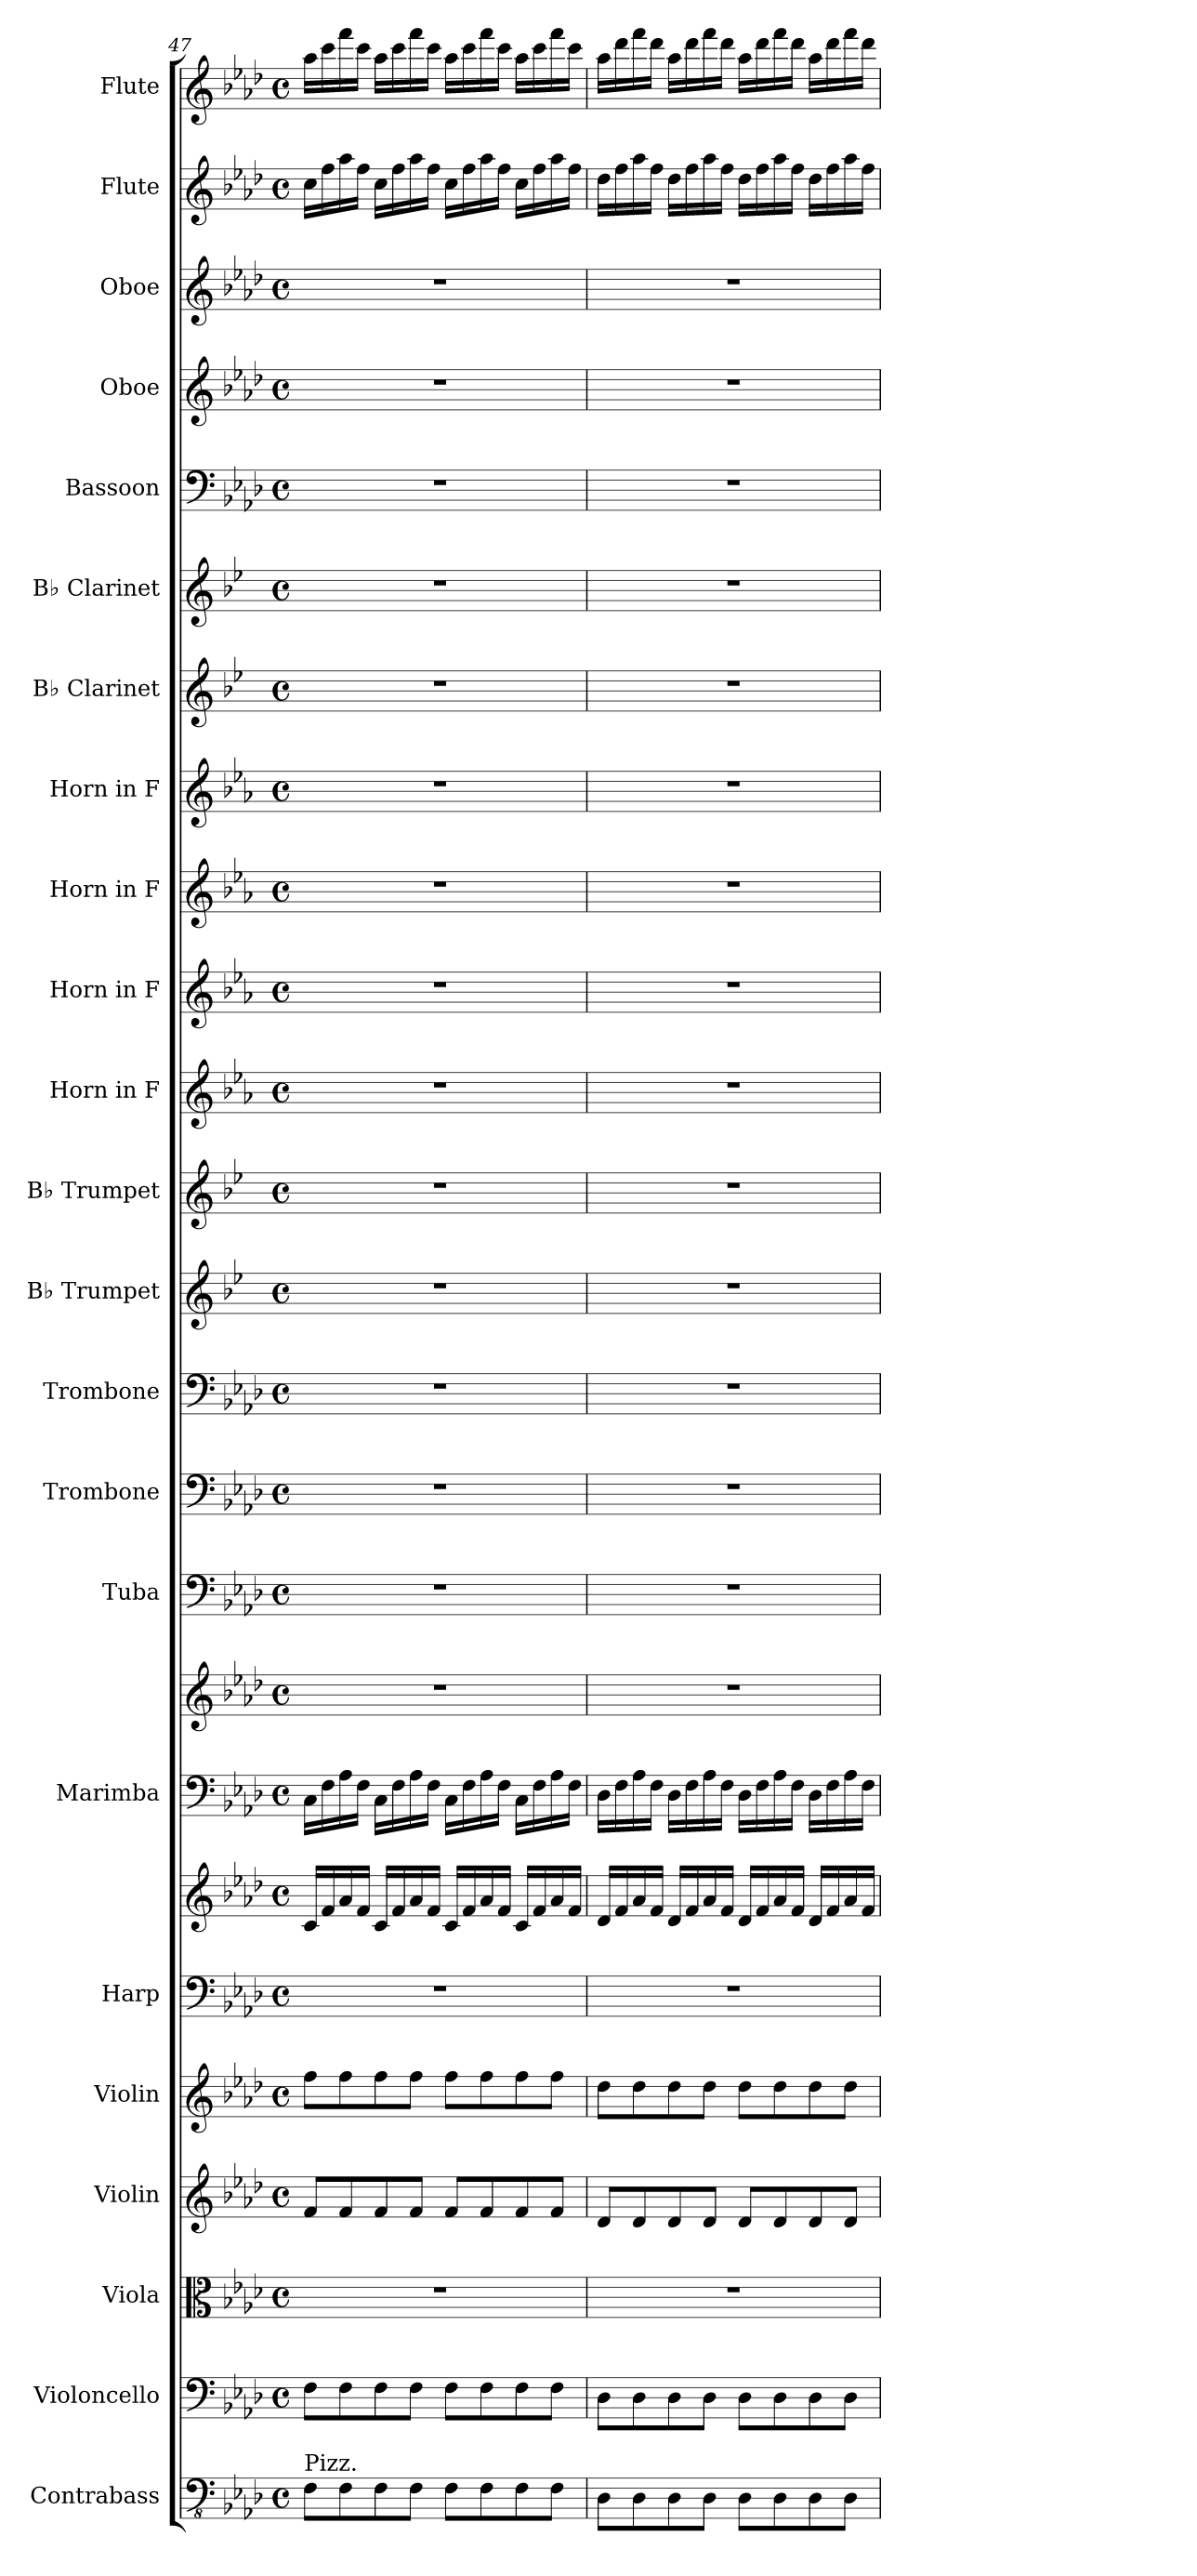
**kern	**kern	**kern	**kern	**kern	**kern	**kern	**kern	**kern	**kern	**kern	**kern	**kern	**kern	**kern	**kern	**kern	**kern	**kern	**kern	**kern	**kern	**kern	**kern	**kern
*part23	*part22	*part21	*part20	*part19	*part18	*part18	*part17	*part17	*part16	*part15	*part14	*part13	*part12	*part11	*part10	*part9	*part8	*part7	*part6	*part5	*part4	*part3	*part2	*part1
*staff25	*staff24	*staff23	*staff22	*staff21	*staff20	*staff19	*staff18	*staff17	*staff16	*staff15	*staff14	*staff13	*staff12	*staff11	*staff10	*staff9	*staff8	*staff7	*staff6	*staff5	*staff4	*staff3	*staff2	*staff1
*I"Contrabass	*I"Violoncello	*I"Viola	*I"Violin	*I"Violin	*I"Harp	*	*I"Marimba	*	*I"Tuba	*I"Trombone	*I"Trombone	*I"B♭ Trumpet	*I"B♭ Trumpet	*I"Horn in F	*I"Horn in F	*I"Horn in F	*I"Horn in F	*I"B♭ Clarinet	*I"B♭ Clarinet	*I"Bassoon	*I"Oboe	*I"Oboe	*I"Flute	*I"Flute
*I'Cb.	*I'Vlc.	*I'Vla.	*I'Vln.	*I'Vln.	*I'Hrp.	*	*I'Mrm.	*	*I'Tba.	*I'Trb.	*I'Trb.	*I'B♭ Tpt.	*I'B♭ Tpt.	*	*	*	*	*I'B♭ Cl.	*I'B♭ Cl.	*I'Bsn.	*I'Ob.	*I'Ob.	*I'Fl.	*I'Fl.
*clefFv4	*clefF4	*clefC3	*clefG2	*clefG2	*clefF4	*clefG2	*clefF4	*clefG2	*clefF4	*clefF4	*clefF4	*clefG2	*clefG2	*clefG2	*clefG2	*clefG2	*clefG2	*clefG2	*clefG2	*clefF4	*clefG2	*clefG2	*clefG2	*clefG2
*	*	*	*	*	*	*	*	*	*	*	*	*ITrd1c2	*ITrd1c2	*ITrd4c7	*ITrd4c7	*ITrd4c7	*ITrd4c7	*ITrd1c2	*ITrd1c2	*	*	*	*	*
*k[b-e-a-d-]	*k[b-e-a-d-]	*k[b-e-a-d-]	*k[b-e-a-d-]	*k[b-e-a-d-]	*k[b-e-a-d-]	*k[b-e-a-d-]	*k[b-e-a-d-]	*k[b-e-a-d-]	*k[b-e-a-d-]	*k[b-e-a-d-]	*k[b-e-a-d-]	*k[b-e-a-d-]	*k[b-e-a-d-]	*k[b-e-a-d-]	*k[b-e-a-d-]	*k[b-e-a-d-]	*k[b-e-a-d-]	*k[b-e-a-d-]	*k[b-e-a-d-]	*k[b-e-a-d-]	*k[b-e-a-d-]	*k[b-e-a-d-]	*k[b-e-a-d-]	*k[b-e-a-d-]
*M4/4	*M4/4	*M4/4	*M4/4	*M4/4	*M4/4	*M4/4	*M4/4	*M4/4	*M4/4	*M4/4	*M4/4	*M4/4	*M4/4	*M4/4	*M4/4	*M4/4	*M4/4	*M4/4	*M4/4	*M4/4	*M4/4	*M4/4	*M4/4	*M4/4
*met(c)	*met(c)	*met(c)	*met(c)	*met(c)	*met(c)	*met(c)	*met(c)	*met(c)	*met(c)	*met(c)	*met(c)	*met(c)	*met(c)	*met(c)	*met(c)	*met(c)	*met(c)	*met(c)	*met(c)	*met(c)	*met(c)	*met(c)	*met(c)	*met(c)
=47	=47	=47	=47	=47	=47	=47	=47	=47	=47	=47	=47	=47	=47	=47	=47	=47	=47	=47	=47	=47	=47	=47	=47	=47
!LO:TX:a:t=Pizz.	!	!	!	!	!	!	!	!	!	!	!	!	!	!	!	!	!	!	!	!	!	!	!	!
8FF\L	8F\L	1r	8f/L	8ff\L	1r	16c/LL	16C\LL	1r	1r	1r	1r	1r	1r	1r	1r	1r	1r	1r	1r	1r	1r	1r	16cc\LL	16aa-\LL
.	.	.	.	.	.	16f/	16F\	.	.	.	.	.	.	.	.	.	.	.	.	.	.	.	16ff\	16ccc\
8FF\	8F\	.	8f/	8ff\	.	16a-/	16A-\	.	.	.	.	.	.	.	.	.	.	.	.	.	.	.	16aa-\	16fff\
.	.	.	.	.	.	16f/JJ	16F\JJ	.	.	.	.	.	.	.	.	.	.	.	.	.	.	.	16ff\JJ	16ccc\JJ
8FF\	8F\	.	8f/	8ff\	.	16c/LL	16C\LL	.	.	.	.	.	.	.	.	.	.	.	.	.	.	.	16cc\LL	16aa-\LL
.	.	.	.	.	.	16f/	16F\	.	.	.	.	.	.	.	.	.	.	.	.	.	.	.	16ff\	16ccc\
8FF\J	8F\J	.	8f/J	8ff\J	.	16a-/	16A-\	.	.	.	.	.	.	.	.	.	.	.	.	.	.	.	16aa-\	16fff\
.	.	.	.	.	.	16f/JJ	16F\JJ	.	.	.	.	.	.	.	.	.	.	.	.	.	.	.	16ff\JJ	16ccc\JJ
8FF\L	8F\L	.	8f/L	8ff\L	.	16c/LL	16C\LL	.	.	.	.	.	.	.	.	.	.	.	.	.	.	.	16cc\LL	16aa-\LL
.	.	.	.	.	.	16f/	16F\	.	.	.	.	.	.	.	.	.	.	.	.	.	.	.	16ff\	16ccc\
8FF\	8F\	.	8f/	8ff\	.	16a-/	16A-\	.	.	.	.	.	.	.	.	.	.	.	.	.	.	.	16aa-\	16fff\
.	.	.	.	.	.	16f/JJ	16F\JJ	.	.	.	.	.	.	.	.	.	.	.	.	.	.	.	16ff\JJ	16ccc\JJ
8FF\	8F\	.	8f/	8ff\	.	16c/LL	16C\LL	.	.	.	.	.	.	.	.	.	.	.	.	.	.	.	16cc\LL	16aa-\LL
.	.	.	.	.	.	16f/	16F\	.	.	.	.	.	.	.	.	.	.	.	.	.	.	.	16ff\	16ccc\
8FF\J	8F\J	.	8f/J	8ff\J	.	16a-/	16A-\	.	.	.	.	.	.	.	.	.	.	.	.	.	.	.	16aa-\	16fff\
.	.	.	.	.	.	16f/JJ	16F\JJ	.	.	.	.	.	.	.	.	.	.	.	.	.	.	.	16ff\JJ	16ccc\JJ
!!LO:PB:g=z
=48	=48	=48	=48	=48	=48	=48	=48	=48	=48	=48	=48	=48	=48	=48	=48	=48	=48	=48	=48	=48	=48	=48	=48	=48
8DD-\L	8D-\L	1r	8d-/L	8dd-\L	1r	16d-/LL	16D-\LL	1r	1r	1r	1r	1r	1r	1r	1r	1r	1r	1r	1r	1r	1r	1r	16dd-\LL	16aa-\LL
.	.	.	.	.	.	16f/	16F\	.	.	.	.	.	.	.	.	.	.	.	.	.	.	.	16ff\	16ddd-\
8DD-\	8D-\	.	8d-/	8dd-\	.	16a-/	16A-\	.	.	.	.	.	.	.	.	.	.	.	.	.	.	.	16aa-\	16fff\
.	.	.	.	.	.	16f/JJ	16F\JJ	.	.	.	.	.	.	.	.	.	.	.	.	.	.	.	16ff\JJ	16ddd-\JJ
8DD-\	8D-\	.	8d-/	8dd-\	.	16d-/LL	16D-\LL	.	.	.	.	.	.	.	.	.	.	.	.	.	.	.	16dd-\LL	16aa-\LL
.	.	.	.	.	.	16f/	16F\	.	.	.	.	.	.	.	.	.	.	.	.	.	.	.	16ff\	16ddd-\
8DD-\J	8D-\J	.	8d-/J	8dd-\J	.	16a-/	16A-\	.	.	.	.	.	.	.	.	.	.	.	.	.	.	.	16aa-\	16fff\
.	.	.	.	.	.	16f/JJ	16F\JJ	.	.	.	.	.	.	.	.	.	.	.	.	.	.	.	16ff\JJ	16ddd-\JJ
8DD-\L	8D-\L	.	8d-/L	8dd-\L	.	16d-/LL	16D-\LL	.	.	.	.	.	.	.	.	.	.	.	.	.	.	.	16dd-\LL	16aa-\LL
.	.	.	.	.	.	16f/	16F\	.	.	.	.	.	.	.	.	.	.	.	.	.	.	.	16ff\	16ddd-\
8DD-\	8D-\	.	8d-/	8dd-\	.	16a-/	16A-\	.	.	.	.	.	.	.	.	.	.	.	.	.	.	.	16aa-\	16fff\
.	.	.	.	.	.	16f/JJ	16F\JJ	.	.	.	.	.	.	.	.	.	.	.	.	.	.	.	16ff\JJ	16ddd-\JJ
8DD-\	8D-\	.	8d-/	8dd-\	.	16d-/LL	16D-\LL	.	.	.	.	.	.	.	.	.	.	.	.	.	.	.	16dd-\LL	16aa-\LL
.	.	.	.	.	.	16f/	16F\	.	.	.	.	.	.	.	.	.	.	.	.	.	.	.	16ff\	16ddd-\
8DD-\J	8D-\J	.	8d-/J	8dd-\J	.	16a-/	16A-\	.	.	.	.	.	.	.	.	.	.	.	.	.	.	.	16aa-\	16fff\
.	.	.	.	.	.	16f/JJ	16F\JJ	.	.	.	.	.	.	.	.	.	.	.	.	.	.	.	16ff\JJ	16ddd-\JJ
=	=	=	=	=	=	=	=	=	=	=	=	=	=	=	=	=	=	=	=	=	=	=	=	=
*-	*-	*-	*-	*-	*-	*-	*-	*-	*-	*-	*-	*-	*-	*-	*-	*-	*-	*-	*-	*-	*-	*-	*-	*-
